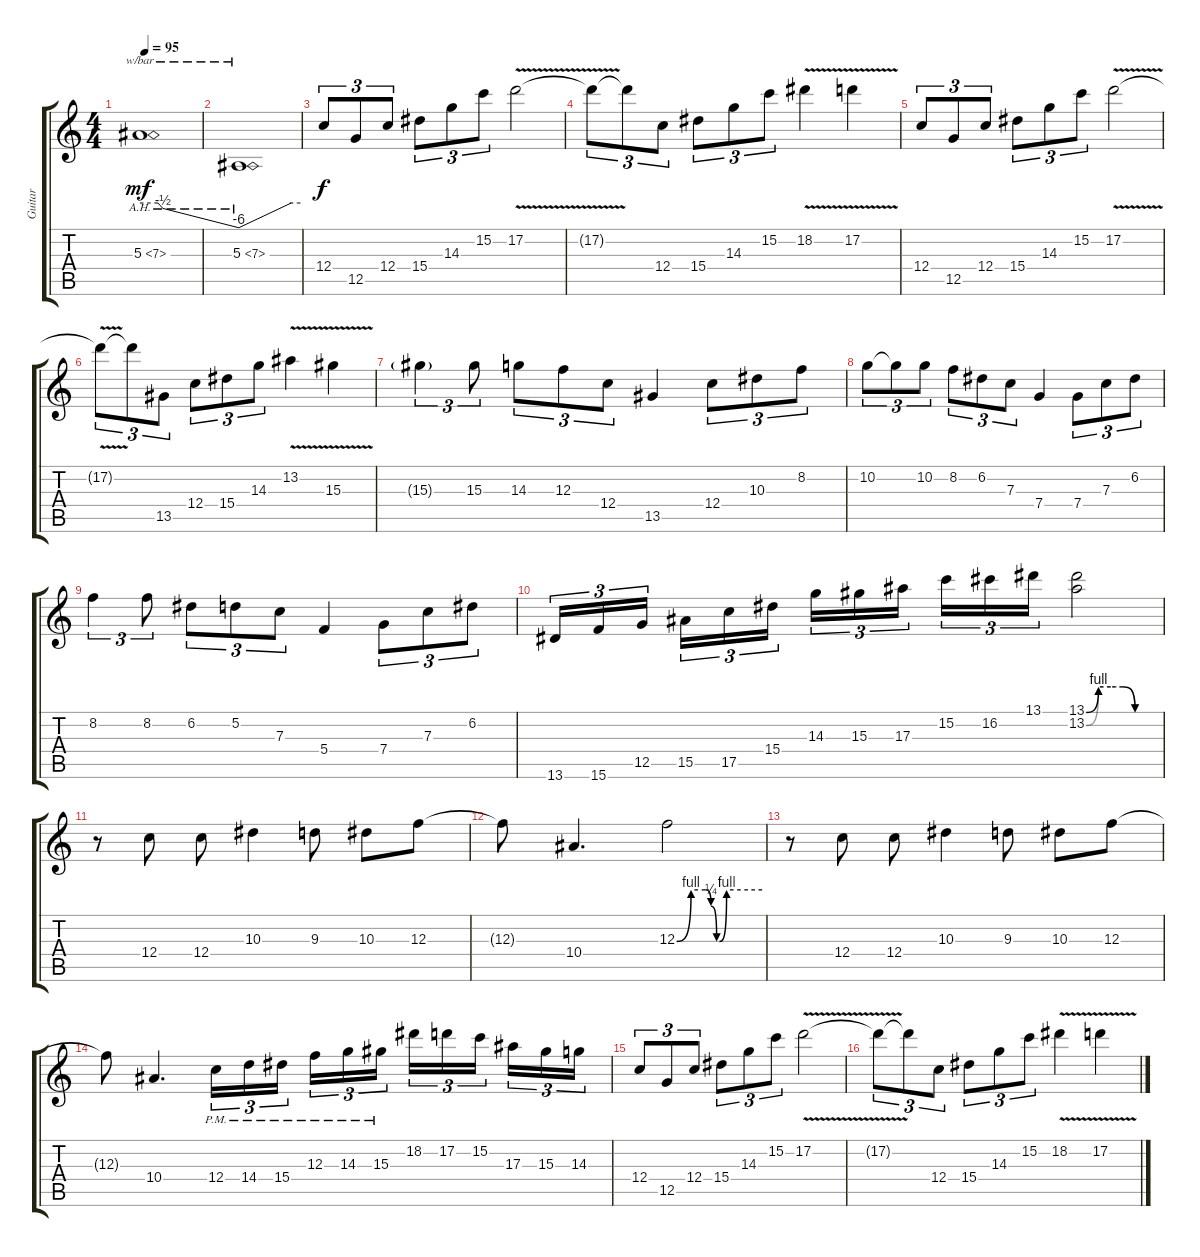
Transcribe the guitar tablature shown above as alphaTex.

\track ("Guitar" "Guitar") {instrument overdrivenguitar}
\staff {score tabs}
\tuning (D4 A3 F3 C3 G2 D2) {hide}
\ts (4 4)
\tempo 95
\clef g2
\ks c
5.3{ah 2}.1{tbe (custom default 0 0 11 0 14 -2 60 -24) dy mf} |
5.3{ah 2}.1{tbe (custom default 0 -24 51 0 60 0)} |
12.4.8{tu (3 2) dy f} 12.5.8{tu (3 2)} 12.4.8{tu (3 2)} 15.4.8{tu (3 2)} 14.3.8{tu (3 2)} 15.2.8{tu (3 2)} 17.2{v}.2 |
17.2{t}.8{tu (3 2)} 17.2{t}.8{tu (3 2)} 12.4.8{tu (3 2)} 15.4.8{tu (3 2)} 14.3.8{tu (3 2)} 15.2.8{tu (3 2)} 18.2{v}.4 17.2{v}.4 |
12.4.8{tu (3 2)} 12.5.8{tu (3 2)} 12.4.8{tu (3 2)} 15.4.8{tu (3 2)} 14.3.8{tu (3 2)} 15.2.8{tu (3 2)} 17.2{v}.2 |
17.2{t}.8{tu (3 2)} 17.2{t}.8{tu (3 2)} 13.5.8{tu (3 2)} 12.4.8{tu (3 2)} 15.4.8{tu (3 2)} 14.3.8{tu (3 2)} 13.2{v}.4 15.3{v}.4 |
15.3{g}.4{tu (3 2)} 15.3.8{tu (3 2)} 14.3.8{tu (3 2)} 12.3.8{tu (3 2)} 12.4.8{tu (3 2)} 13.5.4 12.4.8{tu (3 2)} 10.3.8{tu (3 2)} 8.2.8{tu (3 2)} |
10.2.8{tu (3 2)} 10.2{t}.8{tu (3 2)} 10.2.8{tu (3 2)} 8.2.8{tu (3 2)} 6.2.8{tu (3 2)} 7.3.8{tu (3 2)} 7.4.4 7.4.8{tu (3 2)} 7.3.8{tu (3 2)} 6.2.8{tu (3 2)} |
8.2.4{tu (3 2)} 8.2.8{tu (3 2)} 6.2.8{tu (3 2)} 5.2.8{tu (3 2)} 7.3.8{tu (3 2)} 5.4.4 7.4.8{tu (3 2)} 7.3.8{tu (3 2)} 6.2.8{tu (3 2)} |
13.6.16{tu (3 2)} 15.6.16{tu (3 2)} 12.5.16{tu (3 2) beam splitsecondary} 15.5.16{tu (3 2)} 17.5.16{tu (3 2)} 15.4.16{tu (3 2)} 14.3.16{tu (3 2)} 15.3.16{tu (3 2)} 17.3.16{tu (3 2) beam splitsecondary} 15.2.16{tu (3 2)} 16.2.16{tu (3 2)} 13.1.16{tu (3 2)} (13.1{be (custom 0 0 10 4 20 4 30 4 40 0 60 0)} 13.2{be (custom 0 0 10 4 20 4 31 4 40 0 60 0)}).2 |
r.8 12.4.8 12.4.8 10.3.4 9.3.8 10.3.8 12.3.8 |
12.3{t}.8 10.4.4{d} 12.3{be (custom 0 0 10 4 20 4 24 1 28 0 30 0 35 4 50 4 60 4)}.2 |
r.8 12.4.8 12.4.8 10.3.4 9.3.8 10.3.8 12.3.8 |
12.3{t}.8 10.4.4{d} 12.4{pm}.16{tu (3 2)} 14.4{pm}.16{tu (3 2)} 15.4{pm}.16{tu (3 2) beam splitsecondary} 12.3{pm}.16{tu (3 2)} 14.3{pm}.16{tu (3 2)} 15.3{pm}.16{tu (3 2)} 18.2.16{tu (3 2)} 17.2.16{tu (3 2)} 15.2.16{tu (3 2) beam splitsecondary} 17.3.16{tu (3 2)} 15.3.16{tu (3 2)} 14.3.16{tu (3 2)} |
12.4.8{tu (3 2)} 12.5.8{tu (3 2)} 12.4.8{tu (3 2)} 15.4.8{tu (3 2)} 14.3.8{tu (3 2)} 15.2.8{tu (3 2)} 17.2{v}.2 |
17.2{t}.8{tu (3 2)} 17.2{t}.8{tu (3 2)} 12.4.8{tu (3 2)} 15.4.8{tu (3 2)} 14.3.8{tu (3 2)} 15.2.8{tu (3 2)} 18.2{v}.4 17.2{v}.4
